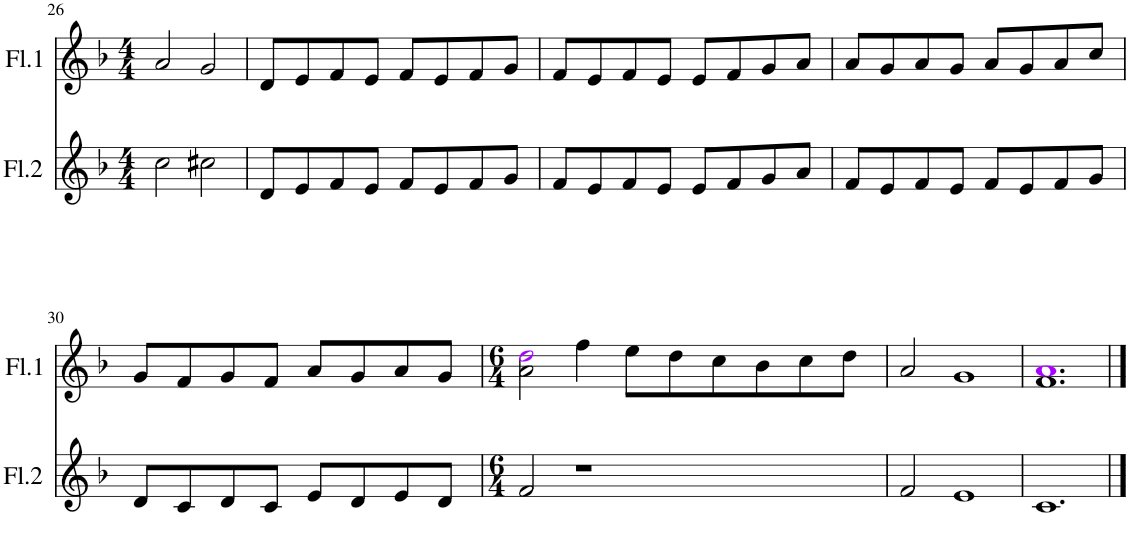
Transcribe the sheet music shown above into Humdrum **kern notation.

**kern	**kern
*part2	*part1
*staff2	*staff1
*I"Flauta 2	*I"Flauta 1
*I'Fl.2	*I'Fl.1
!!LO:PB:g=z
*clefG2	*clefG2
*k[b-]	*k[b-]
*M4/4	*M4/4
=26	=26
2cc\	2a/
2cc#X\	2g/
=27	=27
8d/L	8d/L
8e/	8e/
8f/	8f/
8e/J	8e/J
8f/L	8f/L
8e/	8e/
8f/	8f/
8g/J	8g/J
=28	=28
8f/L	8f/L
8e/	8e/
8f/	8f/
8e/J	8e/J
8e/L	8e/L
8f/	8f/
8g/	8g/
8a/J	8a/J
=29	=29
8f/L	8a/L
8e/	8g/
8f/	8a/
8e/J	8g/J
8f/L	8a/L
8e/	8g/
8f/	8a/
8g/J	8cc/J
!!LO:LB:g=z
=30	=30
8d/L	8g/L
8c/	8f/
8d/	8g/
8c/J	8f/J
8e/L	8a/L
8d/	8g/
8e/	8a/
8d/J	8g/J
=31	=31
*M6/4	*M6/4
2f/	2a\ 2ddi\
1r	4ff\
.	8ee\L
.	8dd\
.	8cc\
.	8b-\
.	8cc\
.	8dd\J
=32	=32
2f/	2a/
1e	1g
=33	=33
1.c	1.f 1.ai
==	==
*-	*-
